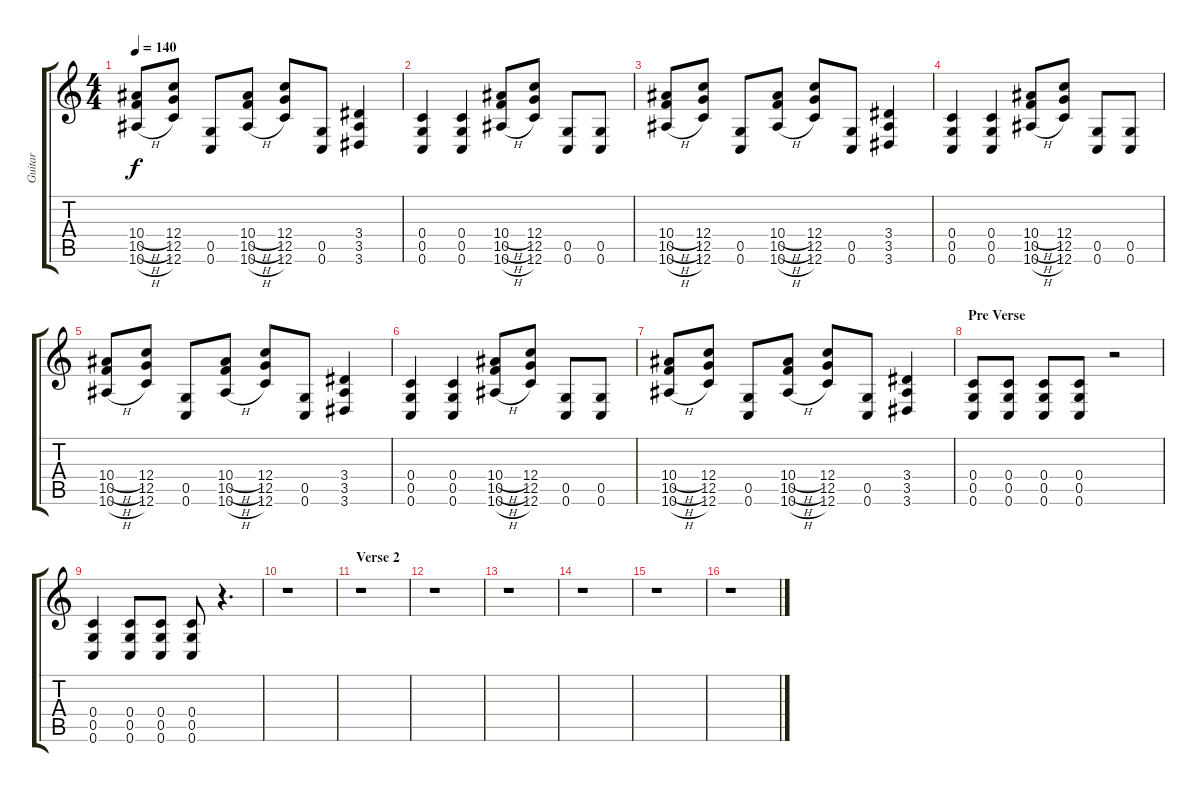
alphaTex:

\track ("Guitar" "Guitar") {instrument overdrivenguitar}
\staff {score tabs}
\tuning (D4 A3 F3 C3 G2 C2) {hide}
\ts (4 4)
\tempo 140
\clef g2
\ks c
(10.4{h} 10.5{h} 10.6{h}).8{dy f} (12.4 12.5 12.6).8 (0.5 0.6).8 (10.4{h} 10.5{h} 10.6{h}).8 (12.4 12.5 12.6).8 (0.5 0.6).8 (3.4 3.5 3.6).4 |
(0.4 0.5 0.6).4 (0.4 0.5 0.6).4 (10.4{h} 10.5{h} 10.6{h}).8 (12.4 12.5 12.6).8 (0.5 0.6).8 (0.5 0.6).8 |
(10.4{h} 10.5{h} 10.6{h}).8 (12.4 12.5 12.6).8 (0.5 0.6).8 (10.4{h} 10.5{h} 10.6{h}).8 (12.4 12.5 12.6).8 (0.5 0.6).8 (3.4 3.5 3.6).4 |
(0.4 0.5 0.6).4 (0.4 0.5 0.6).4 (10.4{h} 10.5{h} 10.6{h}).8 (12.4 12.5 12.6).8 (0.5 0.6).8 (0.5 0.6).8 |
(10.4{h} 10.5{h} 10.6{h}).8 (12.4 12.5 12.6).8 (0.5 0.6).8 (10.4{h} 10.5{h} 10.6{h}).8 (12.4 12.5 12.6).8 (0.5 0.6).8 (3.4 3.5 3.6).4 |
(0.4 0.5 0.6).4 (0.4 0.5 0.6).4 (10.4{h} 10.5{h} 10.6{h}).8 (12.4 12.5 12.6).8 (0.5 0.6).8 (0.5 0.6).8 |
(10.4{h} 10.5{h} 10.6{h}).8 (12.4 12.5 12.6).8 (0.5 0.6).8 (10.4{h} 10.5{h} 10.6{h}).8 (12.4 12.5 12.6).8 (0.5 0.6).8 (3.4 3.5 3.6).4 |
\section ("" "Pre Verse")
(0.4 0.5 0.6).8 (0.4 0.5 0.6).8 (0.4 0.5 0.6).8 (0.4 0.5 0.6).8 r.2 |
(0.4 0.5 0.6).4 (0.4 0.5 0.6).8 (0.4 0.5 0.6).8 (0.4 0.5 0.6).8 r.4{d} |
r.1 |
\section ("" "Verse 2")
r.1 |
r.1 |
r.1 |
r.1 |
r.1 |
r.1
